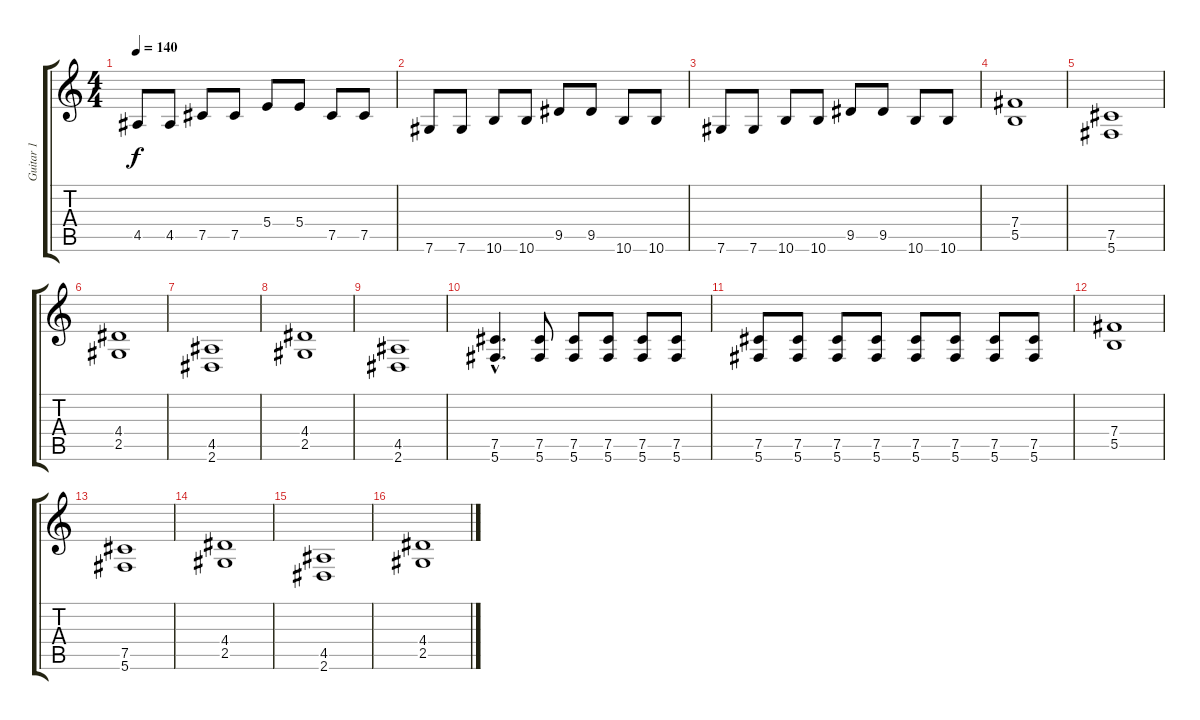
\track ("Guitar 1" "Guitar 1") {instrument distortionguitar}
\staff {score tabs}
\tuning (Db4 Ab3 E3 B2 Gb2 Db2) {hide}
\ts (4 4)
\tempo 140
\clef g2
\ks c
4.5.8{dy f} 4.5.8 7.5.8 7.5.8 5.4.8 5.4.8 7.5.8 7.5.8 |
7.6.8 7.6.8 10.6.8 10.6.8 9.5.8 9.5.8 10.6.8 10.6.8 |
7.6.8 7.6.8 10.6.8 10.6.8 9.5.8 9.5.8 10.6.8 10.6.8 |
(7.4 5.5).1 |
(7.5 5.6).1 |
(4.4 2.5).1 |
(4.5 2.6).1 |
(4.4 2.5).1 |
(4.5 2.6).1 |
(7.5{hac} 5.6{hac}).4{d} (7.5 5.6).8 (7.5 5.6).8 (7.5 5.6).8 (7.5 5.6).8 (7.5 5.6).8 |
(7.5 5.6).8 (7.5 5.6).8 (7.5 5.6).8 (7.5 5.6).8 (7.5 5.6).8 (7.5 5.6).8 (7.5 5.6).8 (7.5 5.6).8 |
(7.4 5.5).1 |
(7.5 5.6).1 |
(4.4 2.5).1 |
(4.5 2.6).1 |
(4.4 2.5).1
